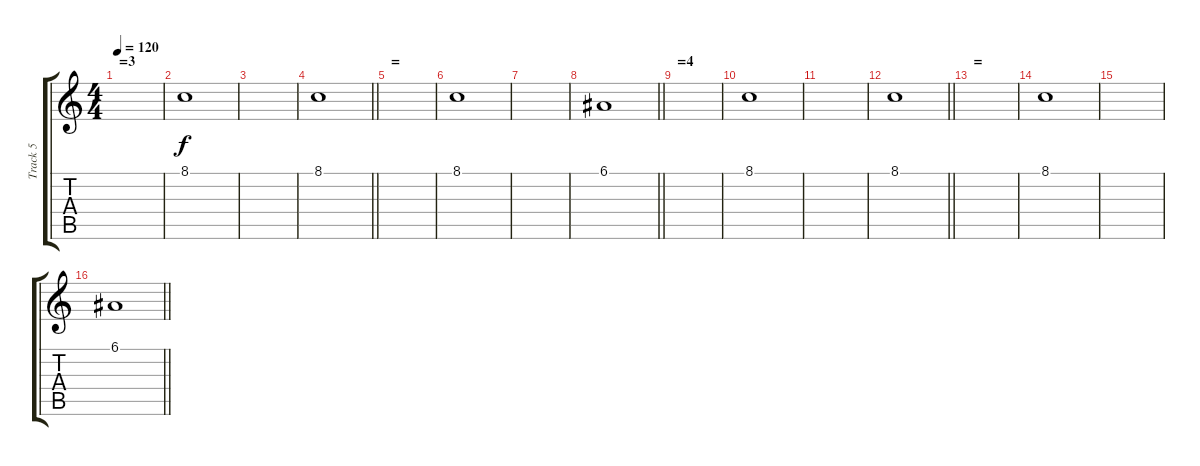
\track ("Track 5" "Track 5") {instrument fx3crystal}
\staff {score tabs}
\tuning (E4 B3 G3 D3 A2 E2) {hide}
\ts (4 4)
\section ("" "=3")
\tempo 120
\clef g2
\ks c
|
8.1.1 |
|
\barLineRight lightlight
8.1.1 |
\section ("" "=")
|
8.1.1 |
|
\barLineRight lightlight
6.1.1 |
\section ("" "=4")
|
8.1.1 |
|
\barLineRight lightlight
8.1.1 |
\section ("" "=")
|
8.1.1 |
|
\barLineRight lightlight
6.1.1
